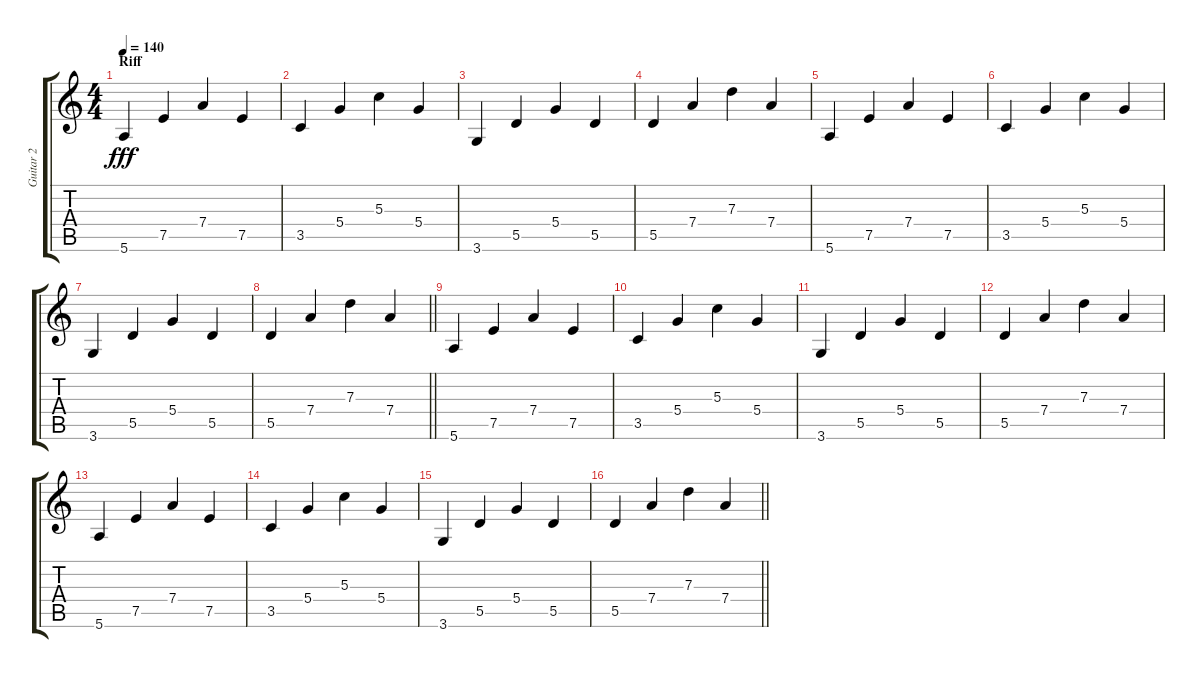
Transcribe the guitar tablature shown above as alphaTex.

\track ("Guitar 2" "Guitar 2") {instrument acousticguitarsteel}
\staff {score tabs}
\tuning (E4 B3 G3 D3 A2 E2) {hide}
\ts (4 4)
\section ("" "Riff")
\tempo 140
\clef g2
\ks c
5.6.4{dy fff instrument distortionguitar} 7.5.4 7.4.4 7.5.4 |
3.5.4 5.4.4 5.3.4 5.4.4 |
3.6.4 5.5.4 5.4.4 5.5.4 |
5.5.4 7.4.4 7.3.4 7.4.4 |
5.6.4 7.5.4 7.4.4 7.5.4 |
3.5.4 5.4.4 5.3.4 5.4.4 |
3.6.4 5.5.4 5.4.4 5.5.4 |
\barLineRight lightlight
5.5.4 7.4.4 7.3.4 7.4.4 |
5.6.4 7.5.4 7.4.4 7.5.4 |
3.5.4 5.4.4 5.3.4 5.4.4 |
3.6.4 5.5.4 5.4.4 5.5.4 |
5.5.4 7.4.4 7.3.4 7.4.4 |
5.6.4 7.5.4 7.4.4 7.5.4 |
3.5.4 5.4.4 5.3.4 5.4.4 |
3.6.4 5.5.4 5.4.4 5.5.4 |
\barLineRight lightlight
5.5.4 7.4.4 7.3.4 7.4.4
